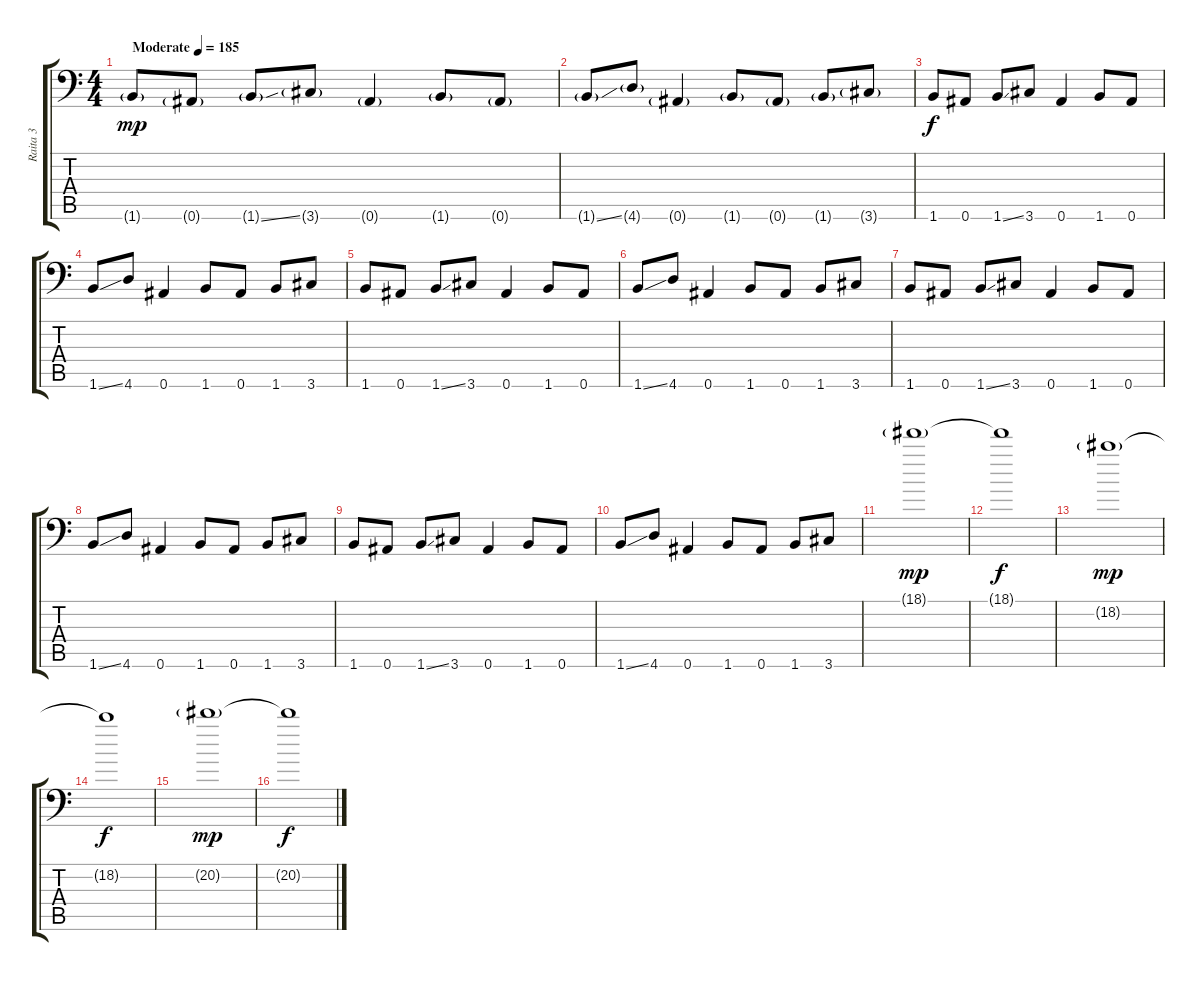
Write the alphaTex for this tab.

\track ("Raita 3" "Raita 3") {instrument distortionguitar}
\staff {score tabs}
\tuning (C4 G3 Eb3 Bb2 F2 Bb1) {hide}
\ts (4 4)
\tempo (185 "Moderate")
\clef f4
\ks c
1.6{g}.8{dy mp instrument distortionguitar} 0.6{g}.8 1.6{ss g}.8 3.6{g}.8 0.6{g}.4 1.6{g}.8 0.6{g}.8 |
1.6{ss g}.8 4.6{g}.8 0.6{g}.4 1.6{g}.8 0.6{g}.8 1.6{g}.8 3.6{g}.8 |
1.6.8{dy f} 0.6.8 1.6{ss}.8 3.6.8 0.6.4 1.6.8 0.6.8 |
1.6{ss}.8 4.6.8 0.6.4 1.6.8 0.6.8 1.6.8 3.6.8 |
1.6.8 0.6.8 1.6{ss}.8 3.6.8 0.6.4 1.6.8 0.6.8 |
1.6{ss}.8 4.6.8 0.6.4 1.6.8 0.6.8 1.6.8 3.6.8 |
1.6.8 0.6.8 1.6{ss}.8 3.6.8 0.6.4 1.6.8 0.6.8 |
1.6{ss}.8 4.6.8 0.6.4 1.6.8 0.6.8 1.6.8 3.6.8 |
1.6.8 0.6.8 1.6{ss}.8 3.6.8 0.6.4 1.6.8 0.6.8 |
1.6{ss}.8 4.6.8 0.6.4 1.6.8 0.6.8 1.6.8 3.6.8 |
18.1{g}.1{dy mp} |
18.1{t}.1{dy f} |
18.2{g}.1{dy mp} |
18.2{t}.1{dy f} |
20.2{g}.1{dy mp} |
20.2{t}.1{dy f}
